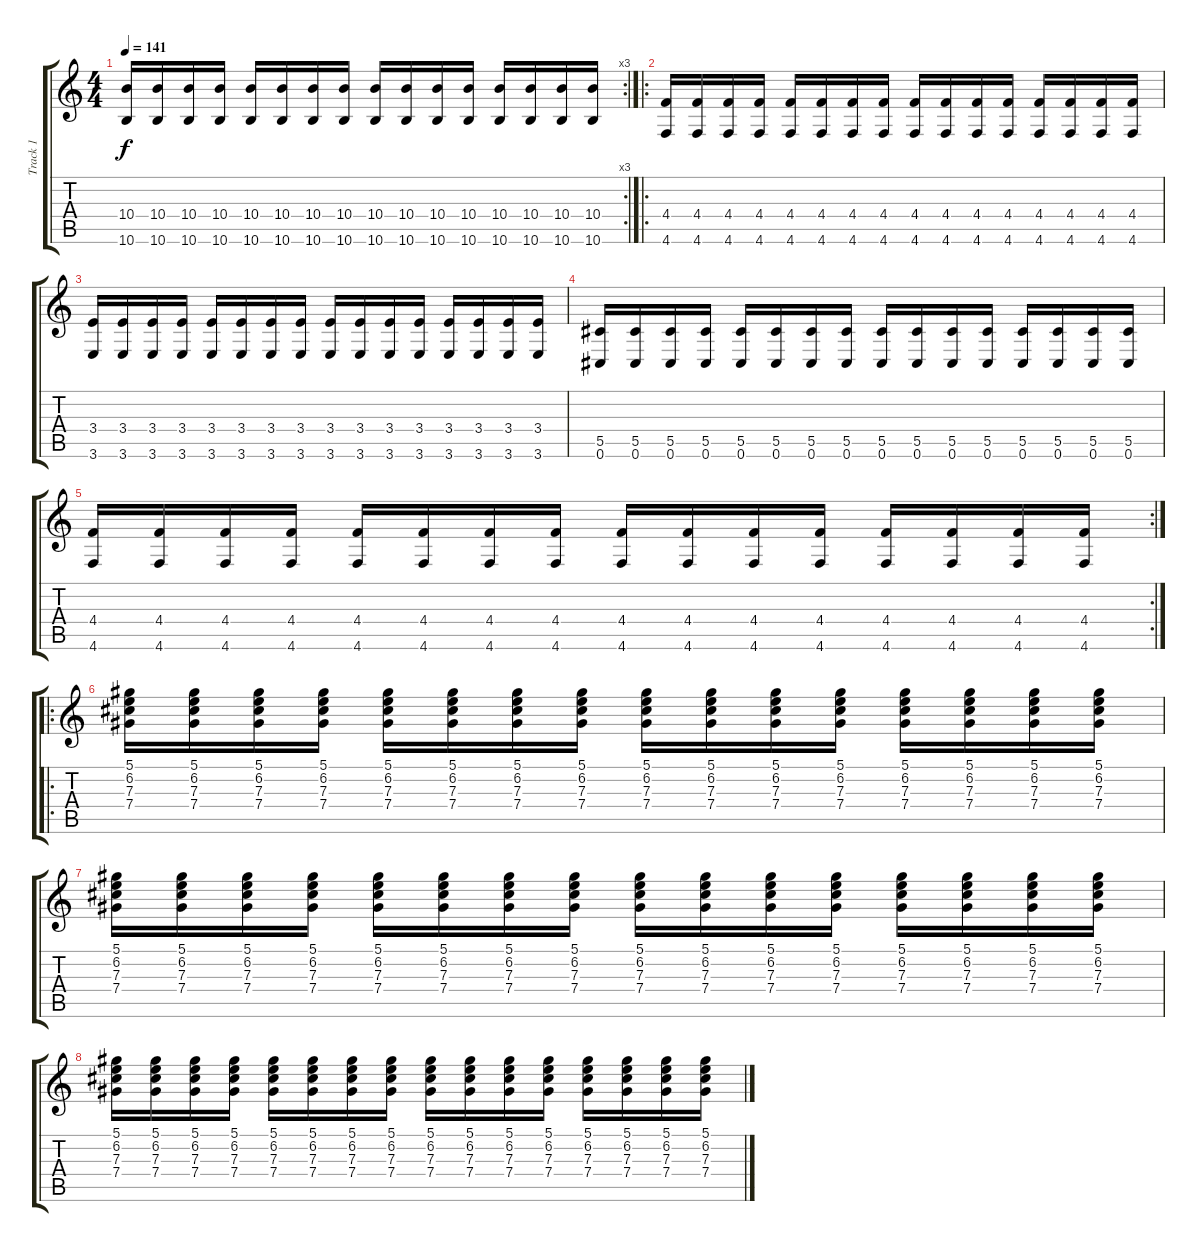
\track ("Track 1" "Track 1") {instrument distortionguitar}
\staff {score tabs}
\tuning (Eb4 Bb3 Gb3 Db3 Ab2 Db2) {hide}
\rc 3
\ts (4 4)
\tempo 141
\clef g2
\ks c
(10.4 10.6).16{dy f} (10.4 10.6).16 (10.4 10.6).16 (10.4 10.6).16 (10.4 10.6).16 (10.4 10.6).16 (10.4 10.6).16 (10.4 10.6).16 (10.4 10.6).16 (10.4 10.6).16 (10.4 10.6).16 (10.4 10.6).16 (10.4 10.6).16 (10.4 10.6).16 (10.4 10.6).16 (10.4 10.6).16 |
\ro
(4.4 4.6).16 (4.4 4.6).16 (4.4 4.6).16 (4.4 4.6).16 (4.4 4.6).16 (4.4 4.6).16 (4.4 4.6).16 (4.4 4.6).16 (4.4 4.6).16 (4.4 4.6).16 (4.4 4.6).16 (4.4 4.6).16 (4.4 4.6).16 (4.4 4.6).16 (4.4 4.6).16 (4.4 4.6).16 |
(3.4 3.6).16 (3.4 3.6).16 (3.4 3.6).16 (3.4 3.6).16 (3.4 3.6).16 (3.4 3.6).16 (3.4 3.6).16 (3.4 3.6).16 (3.4 3.6).16 (3.4 3.6).16 (3.4 3.6).16 (3.4 3.6).16 (3.4 3.6).16 (3.4 3.6).16 (3.4 3.6).16 (3.4 3.6).16 |
(5.5 0.6).16 (5.5 0.6).16 (5.5 0.6).16 (5.5 0.6).16 (5.5 0.6).16 (5.5 0.6).16 (5.5 0.6).16 (5.5 0.6).16 (5.5 0.6).16 (5.5 0.6).16 (5.5 0.6).16 (5.5 0.6).16 (5.5 0.6).16 (5.5 0.6).16 (5.5 0.6).16 (5.5 0.6).16 |
\rc 2
(4.4 4.6).16 (4.4 4.6).16 (4.4 4.6).16 (4.4 4.6).16 (4.4 4.6).16 (4.4 4.6).16 (4.4 4.6).16 (4.4 4.6).16 (4.4 4.6).16 (4.4 4.6).16 (4.4 4.6).16 (4.4 4.6).16 (4.4 4.6).16 (4.4 4.6).16 (4.4 4.6).16 (4.4 4.6).16 |
\ro
(5.1 6.2 7.3 7.4).16 (5.1 6.2 7.3 7.4).16 (5.1 6.2 7.3 7.4).16 (5.1 6.2 7.3 7.4).16 (5.1 6.2 7.3 7.4).16 (5.1 6.2 7.3 7.4).16 (5.1 6.2 7.3 7.4).16 (5.1 6.2 7.3 7.4).16 (5.1 6.2 7.3 7.4).16 (5.1 6.2 7.3 7.4).16 (5.1 6.2 7.3 7.4).16 (5.1 6.2 7.3 7.4).16 (5.1 6.2 7.3 7.4).16 (5.1 6.2 7.3 7.4).16 (5.1 6.2 7.3 7.4).16 (5.1 6.2 7.3 7.4).16 |
(5.1 6.2 7.3 7.4).16 (5.1 6.2 7.3 7.4).16 (5.1 6.2 7.3 7.4).16 (5.1 6.2 7.3 7.4).16 (5.1 6.2 7.3 7.4).16 (5.1 6.2 7.3 7.4).16 (5.1 6.2 7.3 7.4).16 (5.1 6.2 7.3 7.4).16 (5.1 6.2 7.3 7.4).16 (5.1 6.2 7.3 7.4).16 (5.1 6.2 7.3 7.4).16 (5.1 6.2 7.3 7.4).16 (5.1 6.2 7.3 7.4).16 (5.1 6.2 7.3 7.4).16 (5.1 6.2 7.3 7.4).16 (5.1 6.2 7.3 7.4).16 |
(5.1 6.2 7.3 7.4).16 (5.1 6.2 7.3 7.4).16 (5.1 6.2 7.3 7.4).16 (5.1 6.2 7.3 7.4).16 (5.1 6.2 7.3 7.4).16 (5.1 6.2 7.3 7.4).16 (5.1 6.2 7.3 7.4).16 (5.1 6.2 7.3 7.4).16 (5.1 6.2 7.3 7.4).16 (5.1 6.2 7.3 7.4).16 (5.1 6.2 7.3 7.4).16 (5.1 6.2 7.3 7.4).16 (5.1 6.2 7.3 7.4).16 (5.1 6.2 7.3 7.4).16 (5.1 6.2 7.3 7.4).16 (5.1 6.2 7.3 7.4).16
